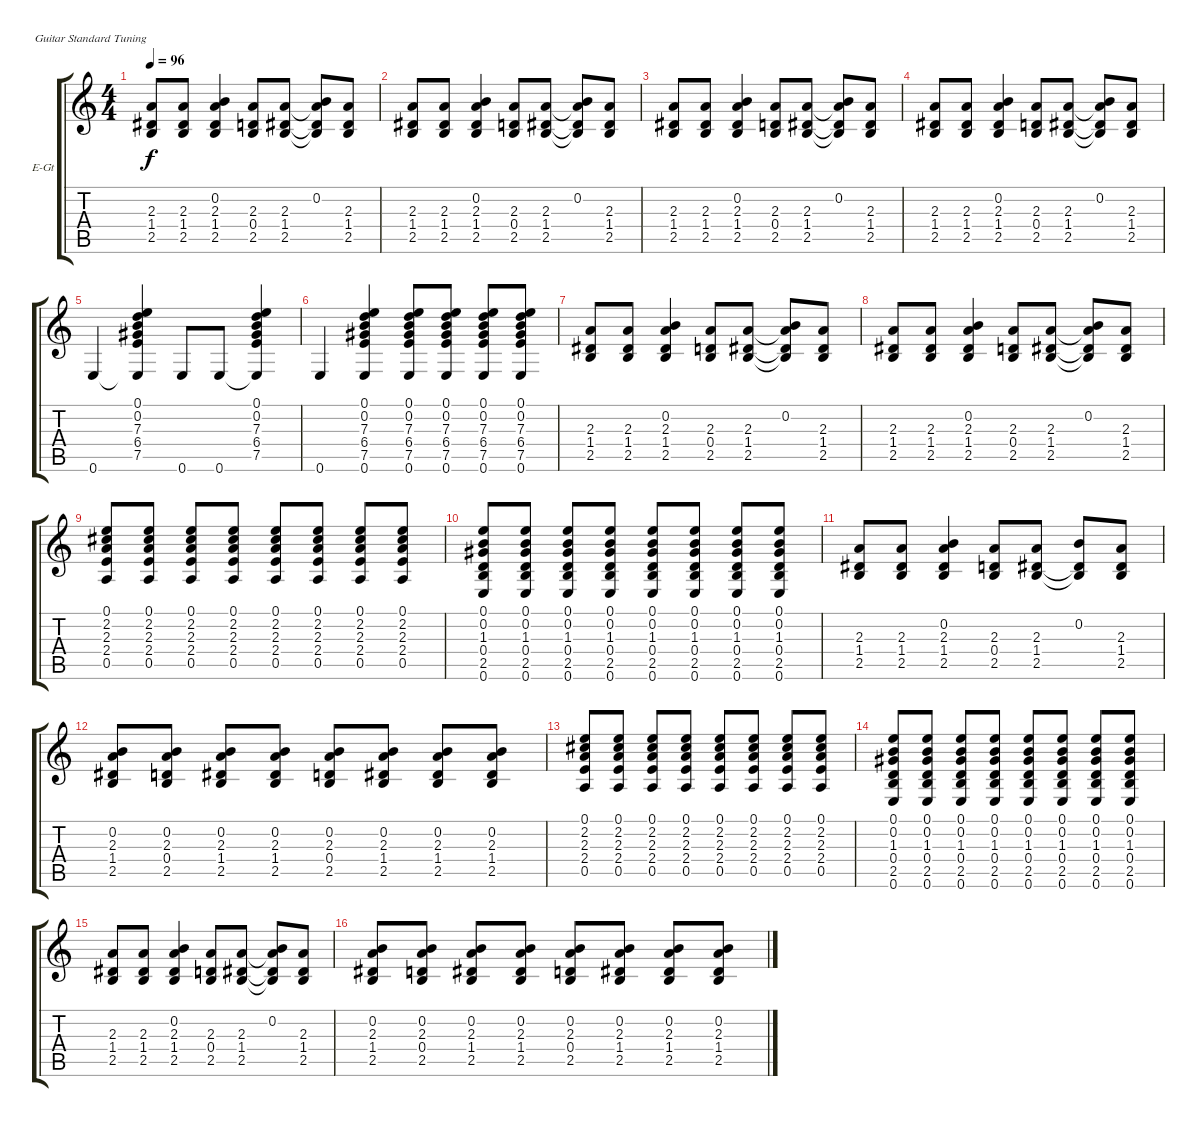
\bracketExtendMode groupsimilarinstruments
\firstSystemTrackNameOrientation horizontal
\otherSystemsTrackNameOrientation horizontal
\track ("Rhythm Guitar" "E-Gt") {instrument overdrivenguitar}
\staff {score tabs}
\tuning (E4 B3 G3 D3 A2 E2)
\ts (4 4)
\tempo 96
\clef g2
\ks c
(2.3 1.4 2.5).8{dy f} (2.3 1.4 2.5).8 (0.2 2.3 1.4 2.5).4 (2.3 0.4 2.5).8 (2.3 1.4 2.5).8 (0.2 2.5{t} 1.4{t} 2.3{t}).8 (2.3 1.4 2.5).8 |
(2.3 1.4 2.5).8 (2.3 1.4 2.5).8 (0.2 2.3 1.4 2.5).4 (2.3 0.4 2.5).8 (2.3 1.4 2.5).8 (0.2 2.3{t} 1.4{t} 2.5{t}).8 (2.3 1.4 2.5).8 |
(2.3 1.4 2.5).8 (2.3 1.4 2.5).8 (0.2 2.3 1.4 2.5).4 (2.3 0.4 2.5).8 (2.3 1.4 2.5).8 (0.2 2.5{t} 1.4{t} 2.3{t}).8 (2.3 1.4 2.5).8 |
(2.3 1.4 2.5).8 (2.3 1.4 2.5).8 (0.2 2.3 1.4 2.5).4 (2.3 0.4 2.5).8 (2.3 1.4 2.5).8 (0.2 2.3{t} 1.4{t} 2.5{t}).8 (2.3 1.4 2.5).8 |
0.6.4 (0.1 0.2 7.3 6.4 7.5 0.6{t}).4 0.6.8 0.6.8 (0.1 0.2 7.3 6.4 7.5 0.6{t}).4 |
0.6.4 (0.1 0.2 7.3 6.4 7.5 0.6).4 (0.1 0.2 7.3 6.4 7.5 0.6).8 (0.1 0.2 7.3 6.4 7.5 0.6).8 (0.1 0.2 7.3 6.4 7.5 0.6).8 (0.1 0.2 7.3 6.4 7.5 0.6).8 |
(2.3 1.4 2.5).8 (2.3 1.4 2.5).8 (0.2 2.3 1.4 2.5).4 (2.3 0.4 2.5).8 (2.3 1.4 2.5).8 (0.2 2.5{t} 1.4{t} 2.3{t}).8 (2.3 1.4 2.5).8 |
(2.3 1.4 2.5).8 (2.3 1.4 2.5).8 (0.2 2.3 1.4 2.5).4 (2.3 0.4 2.5).8 (2.3 1.4 2.5).8 (0.2 2.3{t} 1.4{t} 2.5{t}).8 (2.3 1.4 2.5).8 |
(0.1 2.2 2.3 2.4 0.5).8 (0.1 2.2 2.3 2.4 0.5).8 (0.1 2.2 2.3 2.4 0.5).8 (0.1 2.2 2.3 2.4 0.5).8 (0.1 2.2 2.3 2.4 0.5).8 (0.1 2.2 2.3 2.4 0.5).8 (0.1 2.2 2.3 2.4 0.5).8 (0.1 2.2 2.3 2.4 0.5).8 |
(0.1 0.2 1.3 0.4 2.5 0.6).8 (0.1 0.2 1.3 0.4 2.5 0.6).8 (0.1 0.2 1.3 0.4 2.5 0.6).8 (0.1 0.2 1.3 0.4 2.5 0.6).8 (0.1 0.2 1.3 0.4 2.5 0.6).8 (0.1 0.2 1.3 0.4 2.5 0.6).8 (0.1 0.2 1.3 0.4 2.5 0.6).8 (0.1 0.2 1.3 0.4 2.5 0.6).8 |
(2.3 1.4 2.5).8 (2.3 1.4 2.5).8 (0.2 2.3 1.4 2.5).4 (2.3 0.4 2.5).8 (2.3 1.4 2.5).8 (0.2 1.4{t} 2.5{t}).8 (2.3 1.4 2.5).8 |
(0.2 2.3 1.4 2.5).8 (0.2 2.3 0.4 2.5).8 (0.2 2.3 1.4 2.5).8 (0.2 2.3 1.4 2.5).8 (0.2 2.3 0.4 2.5).8 (0.2 2.3 1.4 2.5).8 (0.2 2.3 1.4 2.5).8 (0.2 2.3 1.4 2.5).8 |
(0.1 2.2 2.3 2.4 0.5).8 (0.1 2.2 2.3 2.4 0.5).8 (0.1 2.2 2.3 2.4 0.5).8 (0.1 2.2 2.3 2.4 0.5).8 (0.1 2.2 2.3 2.4 0.5).8 (0.1 2.2 2.3 2.4 0.5).8 (0.1 2.2 2.3 2.4 0.5).8 (0.1 2.2 2.3 2.4 0.5).8 |
(0.1 0.2 1.3 0.4 2.5 0.6).8 (0.1 0.2 1.3 0.4 2.5 0.6).8 (0.1 0.2 1.3 0.4 2.5 0.6).8 (0.1 0.2 1.3 0.4 2.5 0.6).8 (0.1 0.2 1.3 0.4 2.5 0.6).8 (0.1 0.2 1.3 0.4 2.5 0.6).8 (0.1 0.2 1.3 0.4 2.5 0.6).8 (0.1 0.2 1.3 0.4 2.5 0.6).8 |
(2.3 1.4 2.5).8 (2.3 1.4 2.5).8 (0.2 2.3 1.4 2.5).4 (2.3 0.4 2.5).8 (2.3 1.4 2.5).8 (0.2 2.5{t} 1.4{t} 2.3{t}).8 (2.3 1.4 2.5).8 |
(0.2 2.3 1.4 2.5).8 (0.2 2.3 0.4 2.5).8 (0.2 2.3 1.4 2.5).8 (0.2 2.3 1.4 2.5).8 (0.2 2.3 0.4 2.5).8 (0.2 2.3 1.4 2.5).8 (0.2 2.3 1.4 2.5).8 (0.2 2.3 1.4 2.5).8
